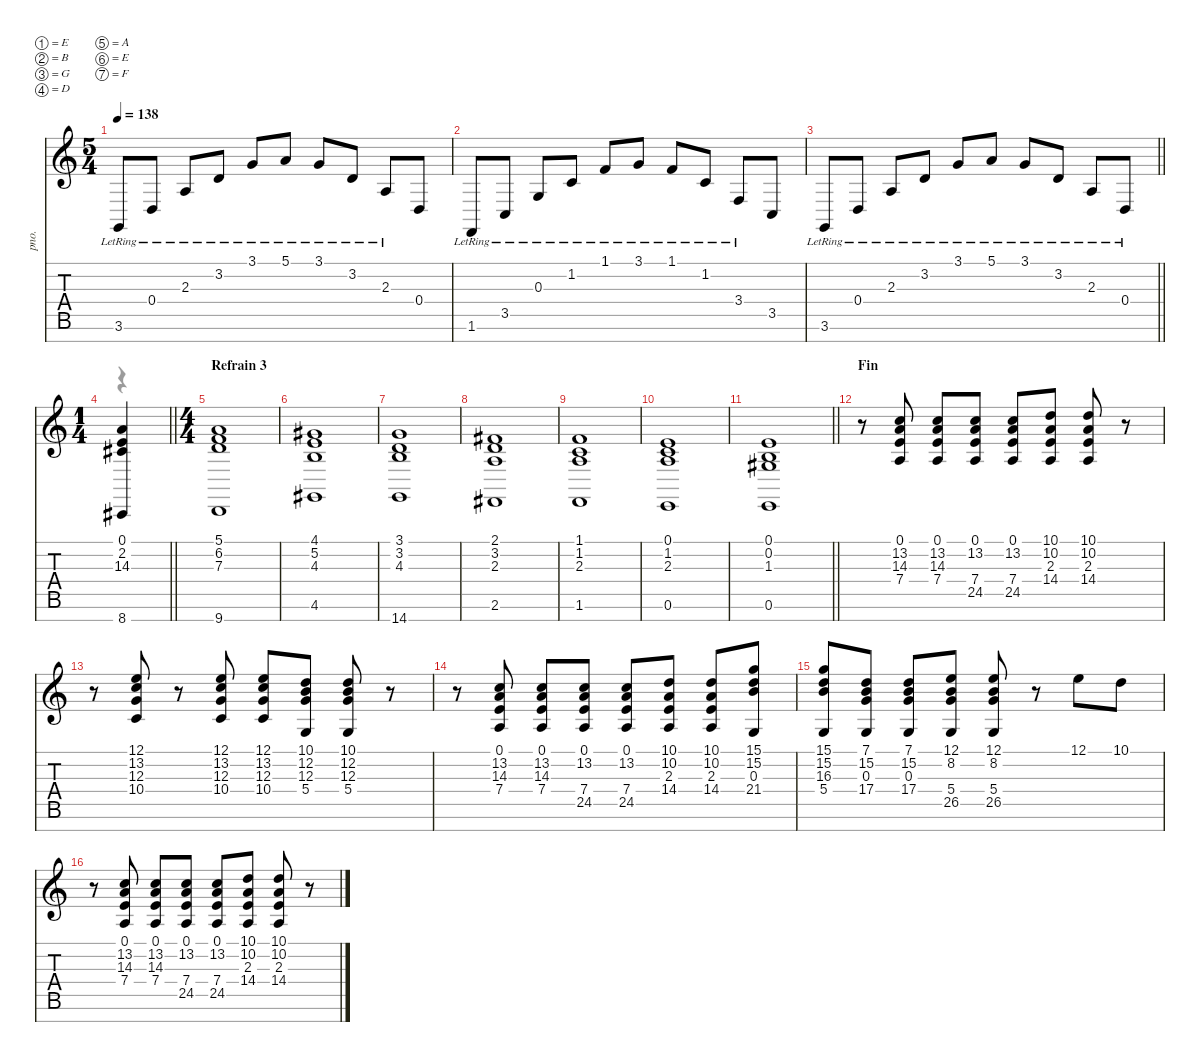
\defaultSystemsLayout 4
\hideDynamics
\bracketExtendMode nobrackets
\track ("Clavier" "pno.") {instrument acousticgrandpiano}
\staff {score tabs}
\tuning (E4 B3 G3 D3 A2 E2 F1)
\voice
\ts (5 4)
\tempo 138
\clef g2
\ks aminor
3.6{lr}.8{dy f} 0.4{lr}.8 2.3{lr}.8 3.2{lr}.8 3.1{lr}.8 5.1{lr}.8 3.1{lr}.8 3.2{lr}.8 2.3{lr}.8 0.4.8 |
1.6{lr}.8 3.5{lr}.8 0.3{lr}.8 1.2{lr}.8 1.1{lr}.8 3.1{lr}.8 1.1{lr}.8 1.2{lr}.8 3.4{lr}.8 3.5.8 |
\barLineRight lightlight
3.6{lr}.8 0.4{lr}.8 2.3{lr}.8 3.2{lr}.8 3.1{lr}.8 5.1{lr}.8 3.1{lr}.8 3.2{lr}.8 2.3{lr}.8 0.4{lr}.8 |
\ts (1 4)
\beaming (8 2)
\barLineRight lightlight
(0.1 2.2{acc #} 14.3 8.7{acc #}).4 |
\ts (4 4)
\beaming (8 2 2 2 2)
\section ("" "Refrain 3")
(5.1 6.2 7.3 9.7).1 |
(4.1{acc #} 5.2 4.3 4.6{acc #}).1 |
(3.1 3.2 4.3 14.7).1 |
(2.1{acc #} 3.2 2.3 2.6{acc #}).1 |
(1.1 1.2 2.3 1.6).1 |
(0.1 1.2 2.3 0.6).1 |
\barLineRight lightlight
(0.1 0.2 1.3{acc #} 0.6).1 |
\section ("" "Fin")
r.8 (0.1 13.2 14.3 7.4).8 (0.1 13.2 14.3 7.4).8 (0.1 13.2 7.4 24.5).8 (0.1 13.2 7.4 24.5).8 (10.1 10.2 2.3 14.4).8{dy mf} (10.1 10.2 2.3 14.4).8 r.8 |
r.8 (12.1 13.2 12.3 10.4).8 r.8 (12.1 13.2 12.3 10.4).8 (12.1 13.2 12.3 10.4).8 (10.1 12.2 12.3 5.4).8 (10.1 12.2 12.3 5.4).8 r.8 |
r.8 (0.1 13.2 14.3 7.4).8{dy f} (0.1 13.2 14.3 7.4).8 (0.1 13.2 7.4 24.5).8 (0.1 13.2 7.4 24.5).8 (10.1 10.2 2.3 14.4).8{dy mf} (10.1 10.2 2.3 14.4).8 (15.1 15.2 0.3 21.4).8{dy f} |
(15.1 15.2 16.3 5.4).8 (7.1 15.2 0.3 17.4).8 (7.1 15.2 0.3 17.4).8 (12.1 8.2 5.4 26.5).8 (12.1 8.2 5.4 26.5).8 r.8 12.1.8 10.1.8 |
r.8 (0.1 13.2 14.3 7.4).8 (0.1 13.2 14.3 7.4).8 (0.1 13.2 7.4 24.5).8 (0.1 13.2 7.4 24.5).8 (10.1 10.2 2.3 14.4).8{dy mf} (10.1 10.2 2.3 14.4).8 r.8
\voice
\clef g2
\ottava regular
\simile none
\ks aminor
|
|
\barLineRight lightlight
|
\barLineRight lightlight
r.4 |
|
|
|
|
|
|
\barLineRight lightlight
|
|
|
|
|
